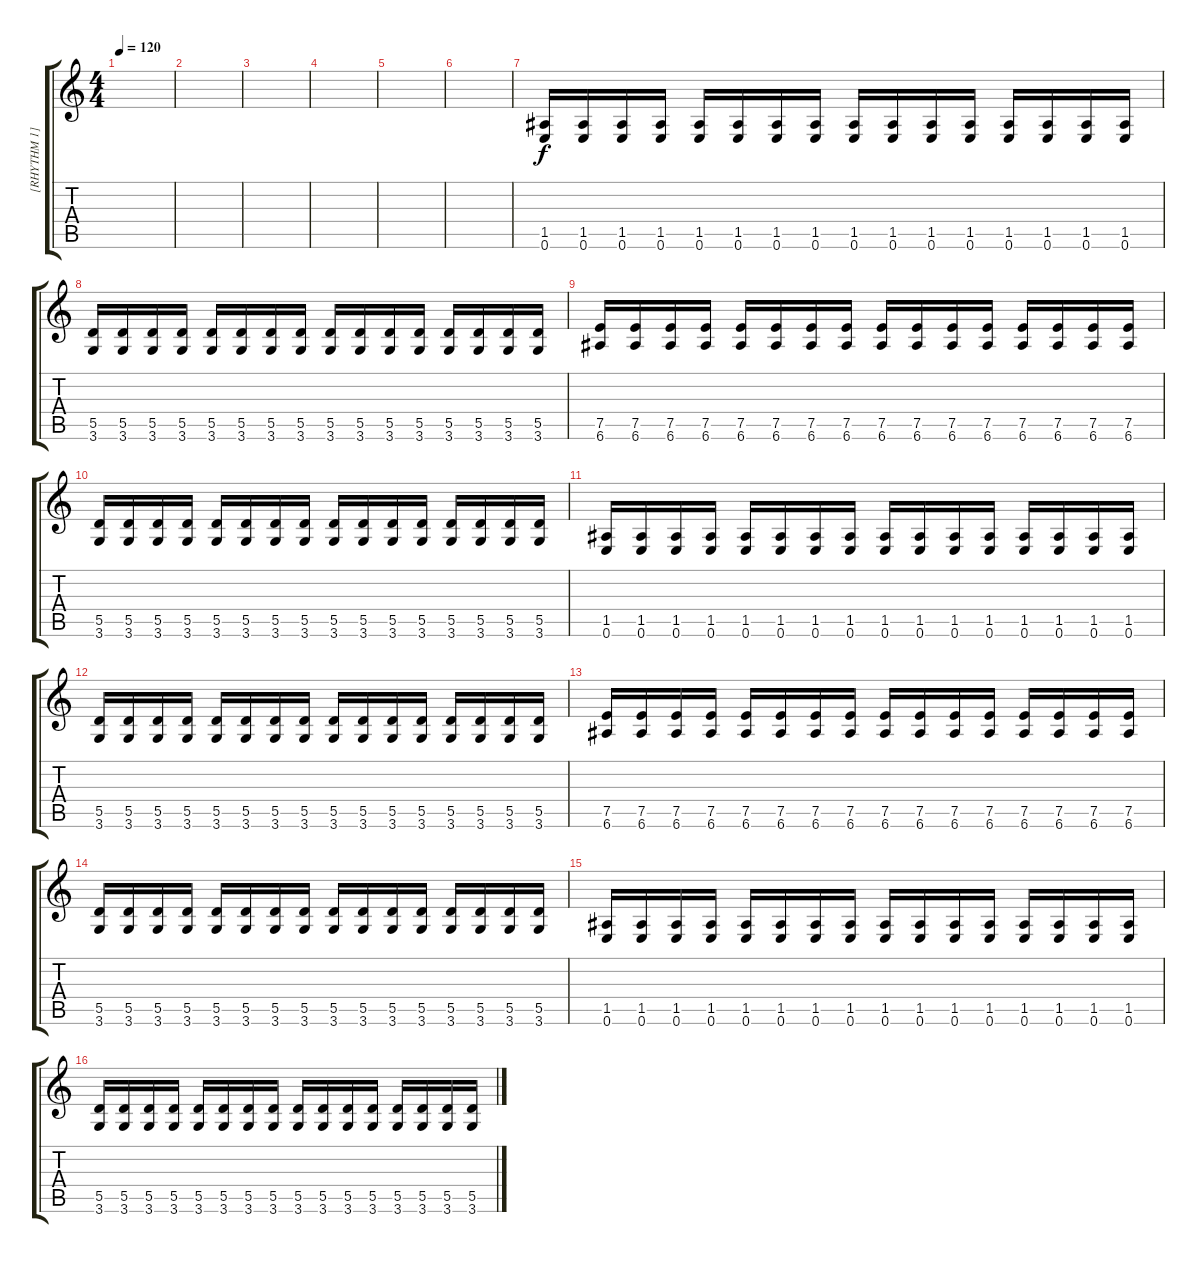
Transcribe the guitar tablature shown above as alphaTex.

\track ("[RHYTHM 1]" "[RHYTHM 1]") {instrument distortionguitar}
\staff {score tabs}
\tuning (E4 B3 G3 D3 A2 E2) {hide}
\ts (4 4)
\tempo 120
\clef g2
\ks c
|
|
|
|
|
|
(1.5 0.6).16 (1.5 0.6).16 (1.5 0.6).16 (1.5 0.6).16 (1.5 0.6).16 (1.5 0.6).16 (1.5 0.6).16 (1.5 0.6).16 (1.5 0.6).16 (1.5 0.6).16 (1.5 0.6).16 (1.5 0.6).16 (1.5 0.6).16 (1.5 0.6).16 (1.5 0.6).16 (1.5 0.6).16 |
(5.5 3.6).16 (5.5 3.6).16 (5.5 3.6).16 (5.5 3.6).16 (5.5 3.6).16 (5.5 3.6).16 (5.5 3.6).16 (5.5 3.6).16 (5.5 3.6).16 (5.5 3.6).16 (5.5 3.6).16 (5.5 3.6).16 (5.5 3.6).16 (5.5 3.6).16 (5.5 3.6).16 (5.5 3.6).16 |
(7.5 6.6).16 (7.5 6.6).16 (7.5 6.6).16 (7.5 6.6).16 (7.5 6.6).16 (7.5 6.6).16 (7.5 6.6).16 (7.5 6.6).16 (7.5 6.6).16 (7.5 6.6).16 (7.5 6.6).16 (7.5 6.6).16 (7.5 6.6).16 (7.5 6.6).16 (7.5 6.6).16 (7.5 6.6).16 |
(5.5 3.6).16 (5.5 3.6).16 (5.5 3.6).16 (5.5 3.6).16 (5.5 3.6).16 (5.5 3.6).16 (5.5 3.6).16 (5.5 3.6).16 (5.5 3.6).16 (5.5 3.6).16 (5.5 3.6).16 (5.5 3.6).16 (5.5 3.6).16 (5.5 3.6).16 (5.5 3.6).16 (5.5 3.6).16 |
(1.5 0.6).16 (1.5 0.6).16 (1.5 0.6).16 (1.5 0.6).16 (1.5 0.6).16 (1.5 0.6).16 (1.5 0.6).16 (1.5 0.6).16 (1.5 0.6).16 (1.5 0.6).16 (1.5 0.6).16 (1.5 0.6).16 (1.5 0.6).16 (1.5 0.6).16 (1.5 0.6).16 (1.5 0.6).16 |
(5.5 3.6).16 (5.5 3.6).16 (5.5 3.6).16 (5.5 3.6).16 (5.5 3.6).16 (5.5 3.6).16 (5.5 3.6).16 (5.5 3.6).16 (5.5 3.6).16 (5.5 3.6).16 (5.5 3.6).16 (5.5 3.6).16 (5.5 3.6).16 (5.5 3.6).16 (5.5 3.6).16 (5.5 3.6).16 |
(7.5 6.6).16 (7.5 6.6).16 (7.5 6.6).16 (7.5 6.6).16 (7.5 6.6).16 (7.5 6.6).16 (7.5 6.6).16 (7.5 6.6).16 (7.5 6.6).16 (7.5 6.6).16 (7.5 6.6).16 (7.5 6.6).16 (7.5 6.6).16 (7.5 6.6).16 (7.5 6.6).16 (7.5 6.6).16 |
(5.5 3.6).16 (5.5 3.6).16 (5.5 3.6).16 (5.5 3.6).16 (5.5 3.6).16 (5.5 3.6).16 (5.5 3.6).16 (5.5 3.6).16 (5.5 3.6).16 (5.5 3.6).16 (5.5 3.6).16 (5.5 3.6).16 (5.5 3.6).16 (5.5 3.6).16 (5.5 3.6).16 (5.5 3.6).16 |
(1.5 0.6).16 (1.5 0.6).16 (1.5 0.6).16 (1.5 0.6).16 (1.5 0.6).16 (1.5 0.6).16 (1.5 0.6).16 (1.5 0.6).16 (1.5 0.6).16 (1.5 0.6).16 (1.5 0.6).16 (1.5 0.6).16 (1.5 0.6).16 (1.5 0.6).16 (1.5 0.6).16 (1.5 0.6).16 |
(5.5 3.6).16 (5.5 3.6).16 (5.5 3.6).16 (5.5 3.6).16 (5.5 3.6).16 (5.5 3.6).16 (5.5 3.6).16 (5.5 3.6).16 (5.5 3.6).16 (5.5 3.6).16 (5.5 3.6).16 (5.5 3.6).16 (5.5 3.6).16 (5.5 3.6).16 (5.5 3.6).16 (5.5 3.6).16
